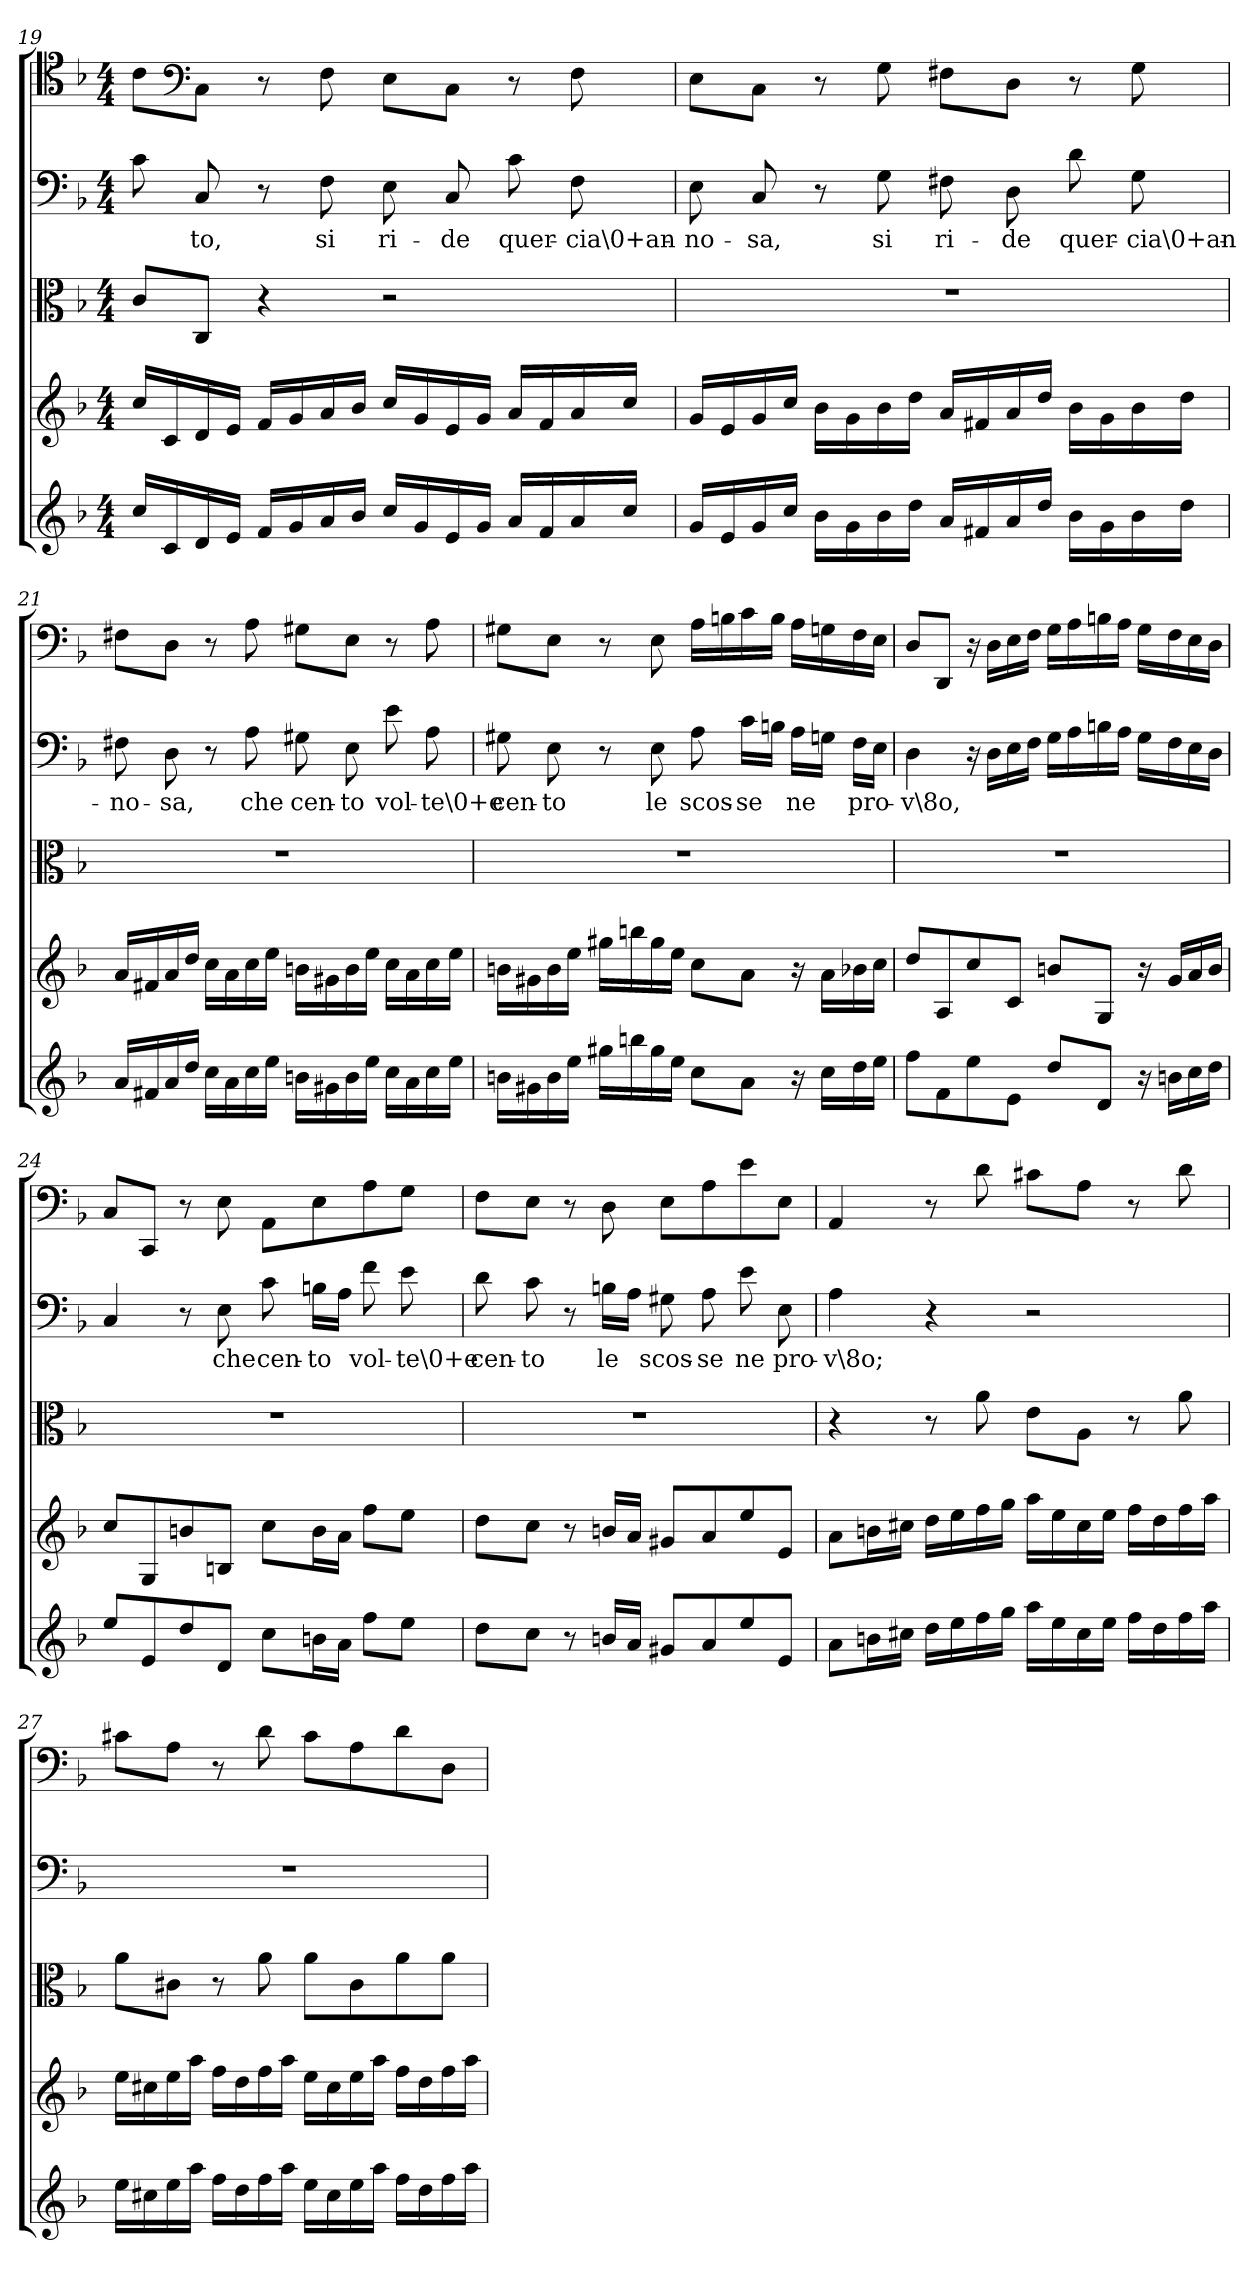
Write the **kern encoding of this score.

**kern	**kern	**kern	**kern	**text	**kern
*part5	*part4	*part3	*part2	*part2	*part1
*staff5	*staff4	*staff3	*staff2	*staff2	*staff1
*clefG2	*clefG2	*clefC3	*clefF4	*	*clefC4
*k[b-]	*k[b-]	*k[b-]	*k[b-]	*	*k[b-]
*d:	*d:	*d:	*d:	*	*d:
*M4/4	*M4/4	*M4/4	*M4/4	*	*M4/4
=19	=19	=19	=19	=19	=19
16cc/LL	16cc/LL	8c/L	8c\	.	8c\L
16c/	16c/	.	.	.	.
*	*	*	*	*	*clefF4
16d/	16d/	8C/J	8C/	-to,	8C\J
16e/JJ	16e/JJ	.	.	.	.
16f/LL	16f/LL	4r	8r	.	8r
16g/	16g/	.	.	.	.
16a/	16a/	.	8F\	si	8F\
16b-/JJ	16b-/JJ	.	.	.	.
16cc/LL	16cc/LL	2r	8E\	ri-	8E\L
16g/	16g/	.	.	.	.
16e/	16e/	.	8C/	-de	8C\J
16g/JJ	16g/JJ	.	.	.	.
16a/LL	16a/LL	.	8c\	quer-	8r
16f/	16f/	.	.	.	.
16a/	16a/	.	8F\	-cia\0+an-	8F\
16cc/JJ	16cc/JJ	.	.	.	.
=20	=20	=20	=20	=20	=20
16g/LL	16g/LL	1r	8E\	-no-	8E\L
16e/	16e/	.	.	.	.
16g/	16g/	.	8C/	-sa,	8C\J
16cc/JJ	16cc/JJ	.	.	.	.
16b-\LL	16b-\LL	.	8r	.	8r
16g\	16g\	.	.	.	.
16b-\	16b-\	.	8G\	si	8G\
16dd\JJ	16dd\JJ	.	.	.	.
16a/LL	16a/LL	.	8F#X\	ri-	8F#X\L
16f#X/	16f#X/	.	.	.	.
16a/	16a/	.	8D\	-de	8D\J
16dd/JJ	16dd/JJ	.	.	.	.
16b-\LL	16b-\LL	.	8d\	quer-	8r
16g\	16g\	.	.	.	.
16b-\	16b-\	.	8G\	-cia\0+an-	8G\
16dd\JJ	16dd\JJ	.	.	.	.
=21	=21	=21	=21	=21	=21
16a/LL	16a/LL	1r	8F#X\	-no-	8F#X\L
16f#X/	16f#X/	.	.	.	.
16a/	16a/	.	8D\	-sa,	8D\J
16dd/JJ	16dd/JJ	.	.	.	.
16cc\LL	16cc\LL	.	8r	.	8r
16a\	16a\	.	.	.	.
16cc\	16cc\	.	8A\	che	8A\
16ee\JJ	16ee\JJ	.	.	.	.
16bn\LL	16bn\LL	.	8G#X\	cen-	8G#X\L
16g#X\	16g#X\	.	.	.	.
16b\	16b\	.	8E\	-to	8E\J
16ee\JJ	16ee\JJ	.	.	.	.
16cc\LL	16cc\LL	.	8e\	vol-	8r
16a\	16a\	.	.	.	.
16cc\	16cc\	.	8A\	-te\0+e	8A\
16ee\JJ	16ee\JJ	.	.	.	.
=22	=22	=22	=22	=22	=22
16bn\LL	16bn\LL	1r	8G#X\	cen-	8G#X\L
16g#X\	16g#X\	.	.	.	.
16b\	16b\	.	8E\	-to	8E\J
16ee\JJ	16ee\JJ	.	.	.	.
16gg#X\LL	16gg#X\LL	.	8r	.	8r
16bbn\	16bbn\	.	.	.	.
16gg#\	16gg#\	.	8E\	le	8E\
16ee\JJ	16ee\JJ	.	.	.	.
8cc\L	8cc\L	.	8A\	scos-	16A\LL
.	.	.	.	.	16Bn\
8a\J	8a\J	.	16c\LL	-se	16c\
.	.	.	16Bn\JJ	.	16B\JJ
16r	16r	.	16A\LL	ne	16A\LL
16cc\LL	16a\LL	.	16Gn\JJ	.	16Gn\
16dd\	16b-X\	.	16F\LL	pro-	16F\
16ee\JJ	16cc\JJ	.	16E\JJ	.	16E\JJ
=23	=23	=23	=23	=23	=23
8ff\L	8dd/L	1r	4D\	-v\8o,	8D/L
8f\	8A/	.	.	.	8DD/J
8ee\	8cc/	.	16r	.	16r
.	.	.	16D\LL	.	16D\LL
8e\J	8c/J	.	16E\	.	16E\
.	.	.	16F\JJ	.	16F\JJ
8dd/L	8bn/L	.	16G\LL	.	16G\LL
.	.	.	16A\	.	16A\
8d/J	8G/J	.	16Bn\	.	16Bn\
.	.	.	16A\JJ	.	16A\JJ
16r	16r	.	16G\LL	.	16G\LL
16bn\LL	16g/LL	.	16F\	.	16F\
16cc\	16a/	.	16E\	.	16E\
16dd\JJ	16b/JJ	.	16D\JJ	.	16D\JJ
=24	=24	=24	=24	=24	=24
8ee/L	8cc/L	1r	4C/	.	8C/L
8e/	8G/	.	.	.	8CC/J
8dd/	8bn/	.	8r	.	8r
8d/J	8Bn/J	.	8E\	che	8E\
8cc\L	8cc\L	.	8c\	cen-	8AA\L
16bn\L	16b\L	.	16Bn\LL	-to	8E\
16a\JJ	16a\JJ	.	16A\JJ	.	.
8ff\L	8ff\L	.	8f\	vol-	8A\
8ee\J	8ee\J	.	8e\	-te\0+e	8G\J
=25	=25	=25	=25	=25	=25
8dd\L	8dd\L	1r	8d\	cen-	8F\L
8cc\J	8cc\J	.	8c\	-to	8E\J
8r	8r	.	8r	.	8r
16bn/LL	16bn/LL	.	16Bn\LL	le	8D\
16a/JJ	16a/JJ	.	16A\JJ	.	.
8g#X/L	8g#X/L	.	8G#X\	scos-	8E\L
8a/	8a/	.	8A\	-se	8A\
8ee/	8ee/	.	8e\	ne	8e\
8e/J	8e/J	.	8E\	pro-	8E\J
=26	=26	=26	=26	=26	=26
8a\L	8a\L	4r	4A\	-v\8o;	4AA/
16bn\L	16bn\L	.	.	.	.
16cc#X\JJ	16cc#X\JJ	.	.	.	.
16dd\LL	16dd\LL	8r	4r	.	8r
16ee\	16ee\	.	.	.	.
16ff\	16ff\	8a\	.	.	8d\
16gg\JJ	16gg\JJ	.	.	.	.
16aa\LL	16aa\LL	8e\L	2r	.	8c#X\L
16ee\	16ee\	.	.	.	.
16cc#\	16cc#\	8A\J	.	.	8A\J
16ee\JJ	16ee\JJ	.	.	.	.
16ff\LL	16ff\LL	8r	.	.	8r
16dd\	16dd\	.	.	.	.
16ff\	16ff\	8a\	.	.	8d\
16aa\JJ	16aa\JJ	.	.	.	.
=27	=27	=27	=27	=27	=27
16ee\LL	16ee\LL	8a\L	1r	.	8c#X\L
16cc#X\	16cc#X\	.	.	.	.
16ee\	16ee\	8c#X\J	.	.	8A\J
16aa\JJ	16aa\JJ	.	.	.	.
16ff\LL	16ff\LL	8r	.	.	8r
16dd\	16dd\	.	.	.	.
16ff\	16ff\	8a\	.	.	8d\
16aa\JJ	16aa\JJ	.	.	.	.
16ee\LL	16ee\LL	8a\L	.	.	8c#\L
16cc#\	16cc#\	.	.	.	.
16ee\	16ee\	8c#\	.	.	8A\
16aa\JJ	16aa\JJ	.	.	.	.
16ff\LL	16ff\LL	8a\	.	.	8d\
16dd\	16dd\	.	.	.	.
16ff\	16ff\	8a\J	.	.	8D\J
16aa\JJ	16aa\JJ	.	.	.	.
=	=	=	=	=	=
*-	*-	*-	*-	*-	*-
